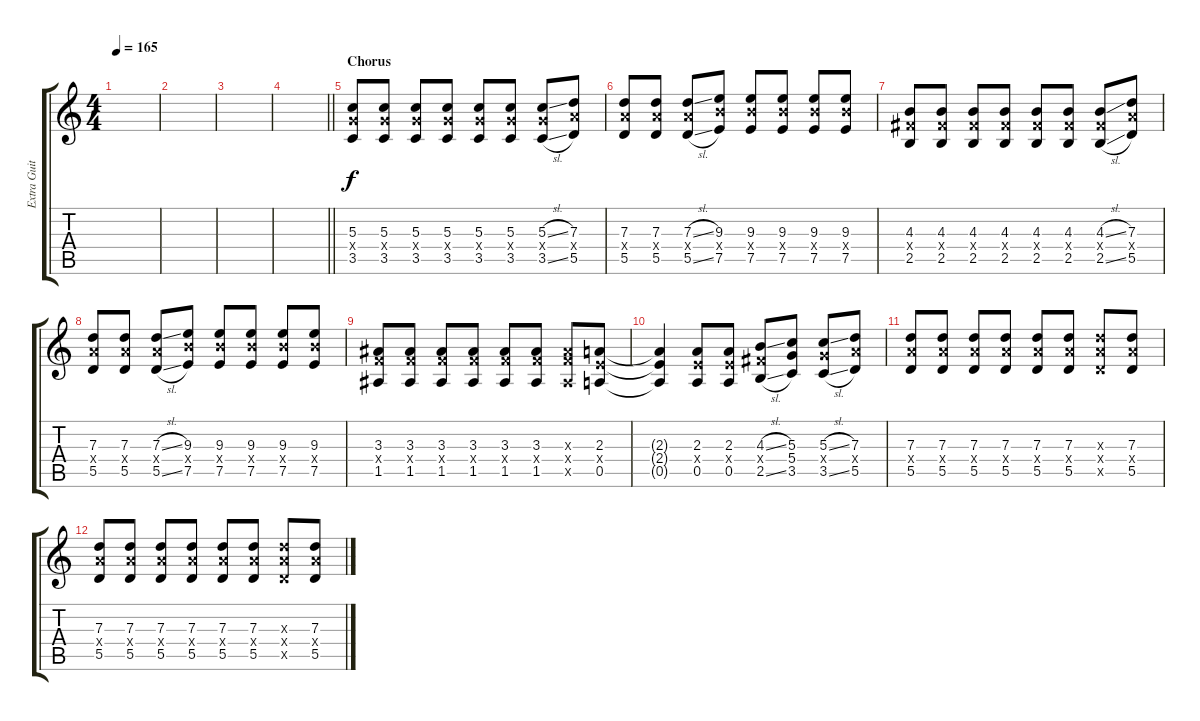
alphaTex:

\track ("Extra Guitar" "Extra Guit") {instrument overdrivenguitar}
\staff {score tabs}
\tuning (E4 B3 G3 D3 A2 E2) {hide}
\ts (4 4)
\tempo 165
\clef g2
\ks c
|
|
|
\barLineRight lightlight
|
\section ("" "Chorus")
(5.3 5.4{x} 3.5).8 (5.3 5.4{x} 3.5).8 (5.3 5.4{x} 3.5).8 (5.3 5.4{x} 3.5).8 (5.3 5.4{x} 3.5).8 (5.3 5.4{x} 3.5).8 (5.3{sl} 5.4{x} 3.5{sl}).8 (7.3 7.4{x} 5.5).8 |
(7.3 7.4{x} 5.5).8 (7.3 7.4{x} 5.5).8 (7.3{sl} 7.4{x} 5.5{sl}).8 (9.3 9.4{x} 7.5).8 (9.3 9.4{x} 7.5).8 (9.3 9.4{x} 7.5).8 (9.3 9.4{x} 7.5).8 (9.3 9.4{x} 7.5).8 |
(4.3 4.4{x} 2.5).8 (4.3 4.4{x} 2.5).8 (4.3 4.4{x} 2.5).8 (4.3 4.4{x} 2.5).8 (4.3 4.4{x} 2.5).8 (4.3 4.4{x} 2.5).8 (4.3{sl} 4.4{x} 2.5{sl}).8 (7.3 7.4{x} 5.5).8 |
(7.3 7.4{x} 5.5).8 (7.3 7.4{x} 5.5).8 (7.3{sl} 7.4{x} 5.5{sl}).8 (9.3 9.4{x} 7.5).8 (9.3 9.4{x} 7.5).8 (9.3 9.4{x} 7.5).8 (9.3 9.4{x} 7.5).8 (9.3 9.4{x} 7.5).8 |
(3.3 3.4{x} 1.5).8 (3.3 3.4{x} 1.5).8 (3.3 3.4{x} 1.5).8 (3.3 3.4{x} 1.5).8 (3.3 3.4{x} 1.5).8 (3.3 3.4{x} 1.5).8 (3.3{x} 3.4{x} 1.5{x}).8 (2.3 2.4{x} 0.5).8 |
(2.3{t} 2.4{t} 0.5{t}).4 (2.3 2.4{x} 0.5).8 (2.3 2.4{x} 0.5).8 (4.3{sl} 4.4{x} 2.5{sl}).8 (5.3 5.4 3.5).8 (5.3{sl} 5.4{x} 3.5{sl}).8 (7.3 7.4{x} 5.5).8 |
(7.3 7.4{x} 5.5).8 (7.3 7.4{x} 5.5).8 (7.3 7.4{x} 5.5).8 (7.3 7.4{x} 5.5).8 (7.3 7.4{x} 5.5).8 (7.3 7.4{x} 5.5).8 (7.3{x} 7.4{x} 5.5{x}).8 (7.3 7.4{x} 5.5).8 |
(7.3 7.4{x} 5.5).8 (7.3 7.4{x} 5.5).8 (7.3 7.4{x} 5.5).8 (7.3 7.4{x} 5.5).8 (7.3 7.4{x} 5.5).8 (7.3 7.4{x} 5.5).8 (7.3{x} 7.4{x} 5.5{x}).8 (7.3 7.4{x} 5.5).8
